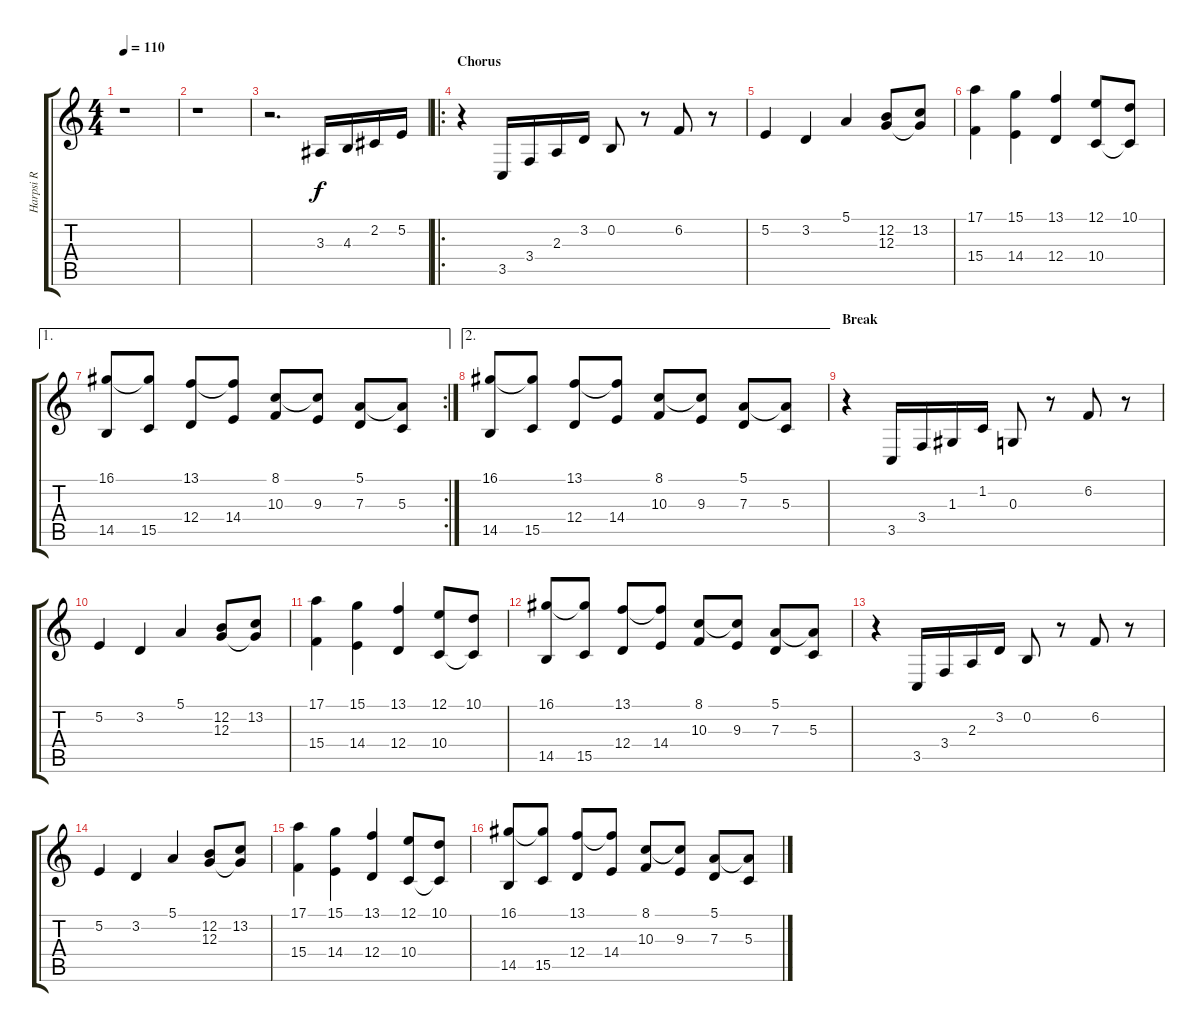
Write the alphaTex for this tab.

\track ("Harpsi R" "Harpsi R") {instrument harpsichord}
\staff {score tabs}
\tuning (E4 B3 G3 D3 A2 E2) {hide}
\ts (4 4)
\tempo 110
\clef g2
\ks c
r.1{dy f} |
r.1 |
r.2{d volume 12 balance 16} 3.3.16 4.3.16 2.2.16 5.2.16 |
\ro
\section ("" "Chorus")
r.4 3.5.16 3.4.16 2.3.16 3.2.16 0.2.8 r.8 6.2.8 r.8 |
5.2.4 3.2.4 5.1.4 (12.2 12.3).8 (13.2 12.3{t}).8 |
(17.1 15.4).4 (15.1 14.4).4 (13.1 12.4).4 (12.1 10.4).8 (10.1 10.4{t}).8 |
\ae 1
\rc 2
(16.1 14.5).8 (16.1{t} 15.5).8 (13.1 12.4).8 (13.1{t} 14.4).8 (8.1 10.3).8 (8.1{t} 9.3).8 (5.1 7.3).8 (5.1{t} 5.3).8 |
\ae 2
(16.1 14.5).8 (16.1{t} 15.5).8 (13.1 12.4).8 (13.1{t} 14.4).8 (8.1 10.3).8 (8.1{t} 9.3).8 (5.1 7.3).8 (5.1{t} 5.3).8 |
\section ("" "Break")
r.4 3.5.16 3.4.16 1.3.16 1.2.16 0.3.8 r.8 6.2.8 r.8 |
5.2.4 3.2.4 5.1.4 (12.2 12.3).8 (13.2 12.3{t}).8 |
(17.1 15.4).4 (15.1 14.4).4 (13.1 12.4).4 (12.1 10.4).8 (10.1 10.4{t}).8 |
(16.1 14.5).8 (16.1{t} 15.5).8 (13.1 12.4).8 (13.1{t} 14.4).8 (8.1 10.3).8 (8.1{t} 9.3).8 (5.1 7.3).8 (5.1{t} 5.3).8 |
r.4 3.5.16 3.4.16 2.3.16 3.2.16 0.2.8 r.8 6.2.8 r.8 |
5.2.4 3.2.4 5.1.4 (12.2 12.3).8 (13.2 12.3{t}).8 |
(17.1 15.4).4 (15.1 14.4).4 (13.1 12.4).4 (12.1 10.4).8 (10.1 10.4{t}).8 |
(16.1 14.5).8 (16.1{t} 15.5).8 (13.1 12.4).8 (13.1{t} 14.4).8 (8.1 10.3).8 (8.1{t} 9.3).8 (5.1 7.3).8 (5.1{t} 5.3).8
